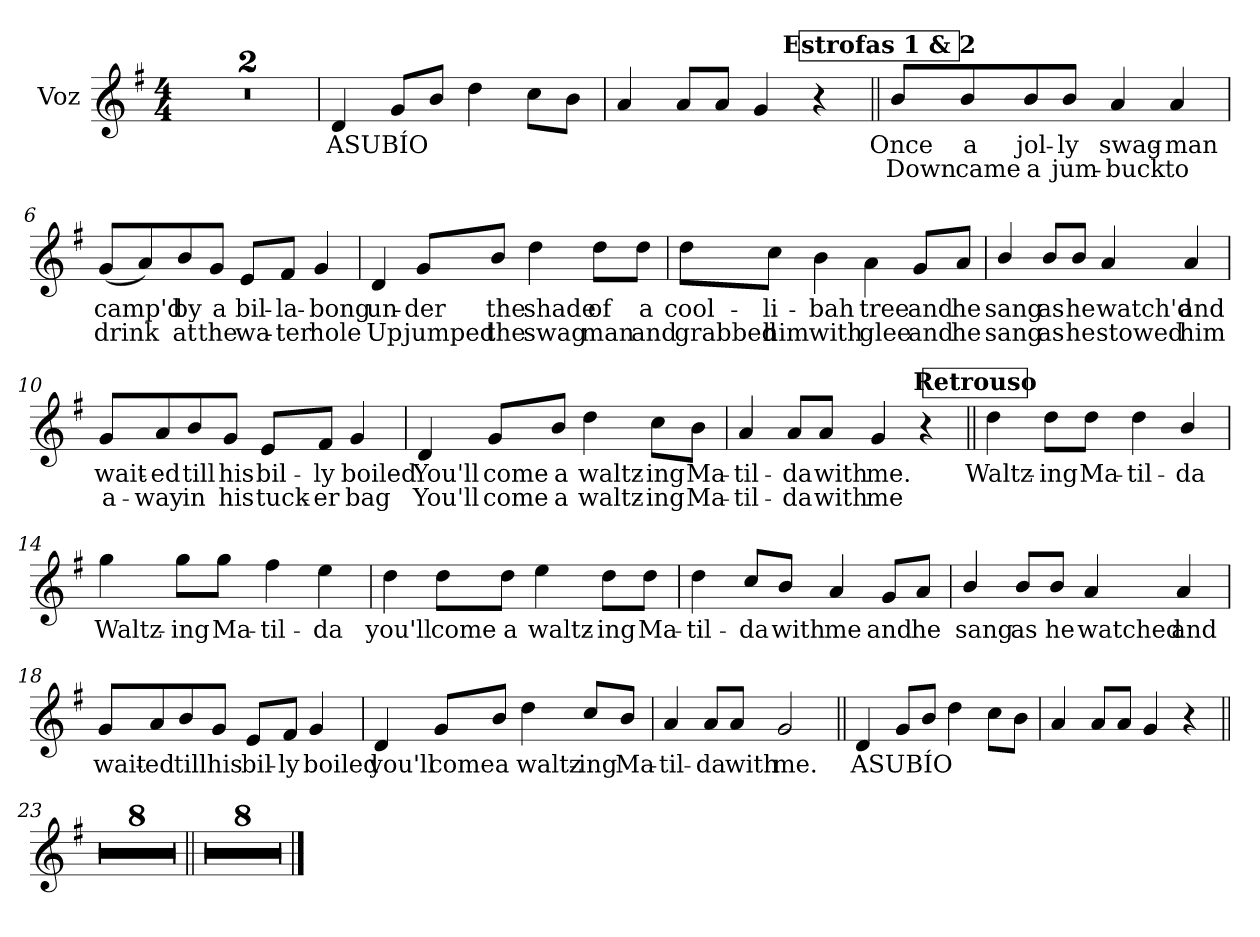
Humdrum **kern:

**kern	**text	**text
*part1	*part1	*part1
*staff1	*staff1	*staff1
*I"Voz	*	*
*I'V.	*	*
*clefG2	*	*
*k[f#]	*	*
*M4/4	*	*
=1	=1	=1
1r	.	.
=2	=2	=2
1r	.	.
=3	=3	=3
!	!LO:LY:b	!
4d/	ASUBÍO	.
8g/L	.	.
8b/J	.	.
4dd\	.	.
8cc\L	.	.
8b\J	.	.
=4	=4	=4
4a/	.	.
8a/L	.	.
8a/J	.	.
4g/	.	.
4r	.	.
!!LO:REH:place=s1:a:B:fs=14:t=Estrofas 1 & 2
=5||	=5||	=5||
!	!LO:LY:b	!LO:LY:b
8b/L	Once	Down
!	!LO:LY:b	!LO:LY:b
8b/	a	came
!	!LO:LY:b	!LO:LY:b
8b/	jol-	a
!	!LO:LY:b	!LO:LY:b
8b/J	-ly	jum-
!	!LO:LY:b	!LO:LY:b
4a/	swag-	-buck
!	!LO:LY:b	!LO:LY:b
4a/	-man	to
!!LO:LB:g=z
=6	=6	=6
!	!LO:LY:b	!LO:LY:b
(<8g/L	camp'd	drink
8a/)	.	.
!	!LO:LY:b	!LO:LY:b
8b/	by	at
!	!LO:LY:b	!LO:LY:b
8g/J	a	the
!	!LO:LY:b	!LO:LY:b
8e/L	bil-	wa-
!	!LO:LY:b	!LO:LY:b
8f#/J	-la-	-ter
!	!LO:LY:b	!LO:LY:b
4g/	-bong	hole
=7	=7	=7
!	!LO:LY:b	!LO:LY:b
4d/	un-	Up
!	!LO:LY:b	!LO:LY:b
8g/L	-der	jumped
!	!LO:LY:b	!LO:LY:b
8b/J	the	the
!	!LO:LY:b	!LO:LY:b
4dd\	shade	swag
!	!LO:LY:b	!LO:LY:b
8dd\L	of	man
!	!LO:LY:b	!LO:LY:b
8dd\J	a	and
=8	=8	=8
!	!LO:LY:b	!LO:LY:b
8dd\L	cool-	grabbed
!	!LO:LY:b	!LO:LY:b
8cc\J	-li-	him
!	!LO:LY:b	!LO:LY:b
4b\	-bah	with
!	!LO:LY:b	!LO:LY:b
4a\	tree	glee
!	!LO:LY:b	!LO:LY:b
8g/L	and	and
!	!LO:LY:b	!LO:LY:b
8a/J	he	he
!!LO:LB:g=z
=9	=9	=9
!	!LO:LY:b	!LO:LY:b
4b/	sang	sang
!	!LO:LY:b	!LO:LY:b
8b/L	as	as
!	!LO:LY:b	!LO:LY:b
8b/J	he	he
!	!LO:LY:b	!LO:LY:b
4a/	watch'd	stowed
!	!LO:LY:b	!LO:LY:b
4a/	and	him
=10	=10	=10
!	!LO:LY:b	!LO:LY:b
8g/L	wait-	a-
!	!LO:LY:b	!LO:LY:b
8a/	-ed	-way
!	!LO:LY:b	!LO:LY:b
8b/	till	in
!	!LO:LY:b	!LO:LY:b
8g/J	his	his
!	!LO:LY:b	!LO:LY:b
8e/L	bil-	tuck-
!	!LO:LY:b	!LO:LY:b
8f#/J	-ly	-er
!	!LO:LY:b	!LO:LY:b
4g/	boiled	bag
=11	=11	=11
!	!LO:LY:b	!LO:LY:b
4d/	You'll	You'll
!	!LO:LY:b	!LO:LY:b
8g/L	come	come
!	!LO:LY:b	!LO:LY:b
8b/J	a	a
!	!LO:LY:b	!LO:LY:b
4dd\	waltz-	waltz-
!	!LO:LY:b	!LO:LY:b
8cc\L	-ing	-ing
!	!LO:LY:b	!LO:LY:b
8b\J	Ma-	Ma-
!!LO:LB:g=z
=12	=12	=12
!	!LO:LY:b	!LO:LY:b
4a/	-til-	-til-
!	!LO:LY:b	!LO:LY:b
8a/L	-da	-da
!	!LO:LY:b	!LO:LY:b
8a/J	with	with
!	!LO:LY:b	!LO:LY:b
4g/	me.	me
4r	.	.
!!LO:REH:place=s1:a:B:fs=14:t=Retrouso
=13||	=13||	=13||
!	!LO:LY:b	!
4dd\	Waltz-	.
!	!LO:LY:b	!
8dd\L	-ing	.
!	!LO:LY:b	!
8dd\J	Ma-	.
!	!LO:LY:b	!
4dd\	-til-	.
!	!LO:LY:b	!
4b/	-da	.
=14	=14	=14
!	!LO:LY:b	!
4gg\	Waltz-	.
!	!LO:LY:b	!
8gg\L	-ing	.
!	!LO:LY:b	!
8gg\J	Ma-	.
!	!LO:LY:b	!
4ff#\	-til-	.
!	!LO:LY:b	!
4ee\	-da	.
=15	=15	=15
!	!LO:LY:b	!
4dd\	you'll	.
!	!LO:LY:b	!
8dd\L	come	.
!	!LO:LY:b	!
8dd\J	a	.
!	!LO:LY:b	!
4ee\	waltz-	.
!	!LO:LY:b	!
8dd\L	-ing	.
!	!LO:LY:b	!
8dd\J	Ma-	.
!!LO:LB:g=z
=16	=16	=16
!	!LO:LY:b	!
4dd\	-til-	.
!	!LO:LY:b	!
8cc/L	-da	.
!	!LO:LY:b	!
8b/J	with	.
!	!LO:LY:b	!
4a/	me	.
!	!LO:LY:b	!
8g/L	and	.
!	!LO:LY:b	!
8a/J	he	.
=17	=17	=17
!	!LO:LY:b	!
4b/	sang	.
!	!LO:LY:b	!
8b/L	as	.
!	!LO:LY:b	!
8b/J	he	.
!	!LO:LY:b	!
4a/	watched	.
!	!LO:LY:b	!
4a/	and	.
=18	=18	=18
!	!LO:LY:b	!
8g/L	wait-	.
!	!LO:LY:b	!
8a/	-ed	.
!	!LO:LY:b	!
8b/	till	.
!	!LO:LY:b	!
8g/J	his	.
!	!LO:LY:b	!
8e/L	bil-	.
!	!LO:LY:b	!
8f#/J	-ly	.
!	!LO:LY:b	!
4g/	boiled	.
!!LO:LB:g=z
=19	=19	=19
!	!LO:LY:b	!
4d/	you'll	.
!	!LO:LY:b	!
8g/L	come	.
!	!LO:LY:b	!
8b/J	a	.
!	!LO:LY:b	!
4dd\	waltz-	.
!	!LO:LY:b	!
8cc/L	-ing	.
!	!LO:LY:b	!
8b/J	Ma-	.
=20	=20	=20
!	!LO:LY:b	!
4a/	-til-	.
!	!LO:LY:b	!
8a/L	-da	.
!	!LO:LY:b	!
8a/J	with	.
!	!LO:LY:b	!
2g/	me.	.
=21||	=21||	=21||
!	!LO:LY:b	!
4d/	ASUBÍO	.
8g/L	.	.
8b/J	.	.
4dd\	.	.
8cc\L	.	.
8b\J	.	.
=22	=22	=22
4a/	.	.
8a/L	.	.
8a/J	.	.
4g/	.	.
4r	.	.
=23||	=23||	=23||
1r	.	.
=24	=24	=24
1r	.	.
=25	=25	=25
1r	.	.
=26	=26	=26
1r	.	.
=27	=27	=27
1r	.	.
=28	=28	=28
1r	.	.
=29	=29	=29
1r	.	.
=30	=30	=30
1r	.	.
=31||	=31||	=31||
1r	.	.
=32	=32	=32
1r	.	.
=33	=33	=33
1r	.	.
=34	=34	=34
1r	.	.
=35	=35	=35
1r	.	.
=36	=36	=36
1r	.	.
=37	=37	=37
1r	.	.
=38	=38	=38
1r	.	.
==	==	==
*-	*-	*-
